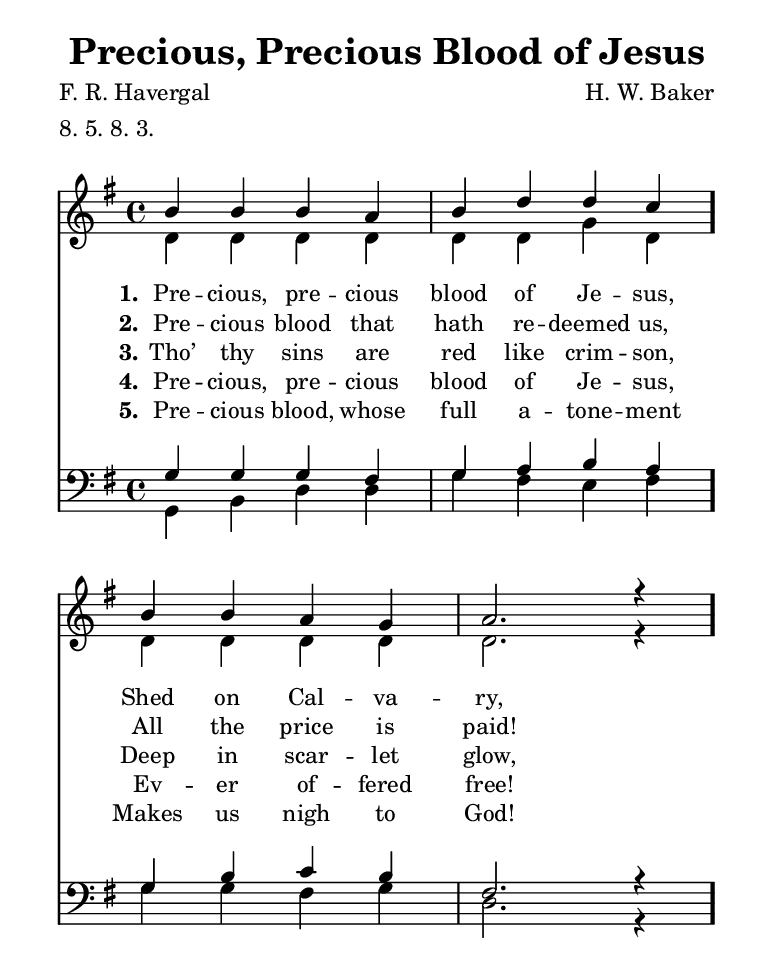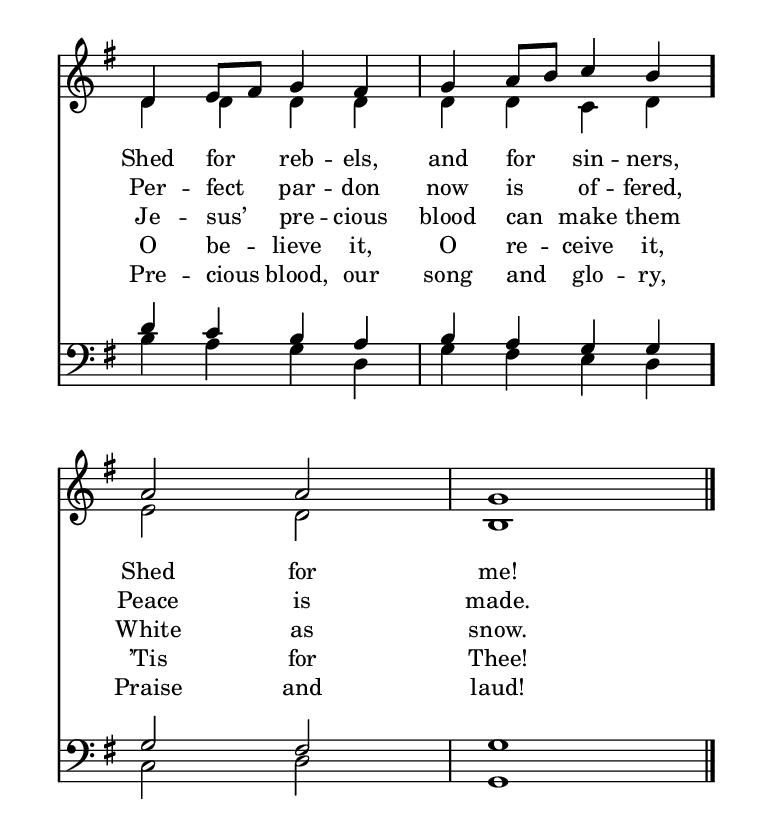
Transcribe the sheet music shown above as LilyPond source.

\include "common/global.ily"
\paper {
  \include "common/paper.ily"
  ragged-bottom = ##t
  ragged-last-bottom = ##t
  systems-per-page = 2
  %page-count = ##f
}

\header{
  hymnnumber = "31"
  title = "Precious, Precious Blood of Jesus"
  tunename = "Stephanos"
  meter = "8. 5. 8. 3."
  poet = "F. R. Havergal"
  composer = "H. W. Baker"
  %copyright = ""
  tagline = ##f
}

% for fermata in MIDI
ta = { \tempo 4=90 }
tb = { \tempo 4=45 }

patternAA = { c4 }
patternAB = { c4 c8[ c8] c4 c4 }

patternBA = { c4 c4 c4 c4 | c2. c4 }

patternCA = { c2 c2 | c1 }

global = {
  \include "common/overrides.ily"
  \override Staff.TimeSignature.style = #'()
  \time 4/4
  \override Score.MetronomeMark.transparent = ##t % hide all fermata changes too
  \ta
  \key g \major
  %\partial 4
  \autoBeamOff
}

notesSoprano = {
\global
\relative c'' {

  \changePitch \patternAA { b b b a        | b d d c   }
  \changePitch \patternBA { b b a g        | a r       }
  \changePitch \patternAB { d, e fis g fis | g a b c b }
  \changePitch \patternCA { a a            | g         }

  \bar "|."

}
}

notesAlto = {
\global
\relative e' {

  \changePitch \patternAA { d d d d | d d g d }
  \changePitch \patternBA { d d d d | d r     }
  \changePitch \patternAA { d d d d | d d c d }
  \changePitch \patternCA { e d     | b       }

}
}

notesTenor = {
\global
\relative a {

  \changePitch \patternAA { g g g fis | g a b a }
  \changePitch \patternBA { g b c b   | fis r   }
  \changePitch \patternAA { d' c b a  | b a g g }
  \changePitch \patternCA { g fis     | g       }

}
}

notesBass = {
\global
\relative f, {

  \changePitch \patternAA { g b d d   | g fis e fis }
  \changePitch \patternBA { g g fis g | d r         }
  \changePitch \patternAA { b' a g d  | g fis e d   }
  \changePitch \patternCA { c d       | g,          }

}
}

wordsA = \lyricmode {
\set stanza = "1."

Pre -- cious, pre -- cious blood of Je -- sus, \bar "."
Shed on Cal -- va -- ry, \bar "." \break
Shed for reb -- els, and for sin -- ners, \bar "."
Shed for me! \bar "." \break

}

wordsB = \lyricmode {
\set stanza = "2."

Pre -- cious blood that hath re -- deemed us,
All the price is paid!
Per -- fect par -- don now is of -- fered,
Peace is made.

}

wordsC = \lyricmode {
\set stanza = "3."

Tho’ thy sins are red like crim -- son,
Deep in scar -- let glow,
Je -- sus’ pre -- cious blood can make them
White as snow.

}

wordsD = \lyricmode {
\set stanza = "4."

Pre -- cious, pre -- cious blood of Je -- sus,
Ev -- er of -- fered free!
O be -- lieve it, O re -- ceive it,
’Tis for Thee! % XXX the capitalised Thee exists in the original, but is possibly not intended

}

wordsE = \lyricmode {
\set stanza = "5."

Pre -- cious blood, whose full a -- tone -- ment
Makes us nigh to God!
Pre -- cious blood, our song and glo -- ry,
Praise and laud!

}

\score {
  \context ChoirStaff <<
    \context Staff = upper <<
      \set ChoirStaff.systemStartDelimiter = #'SystemStartBar
      \context Voice  = sopranos { \voiceOne << \notesSoprano >> }
      \context Voice  = altos { \voiceTwo << \notesAlto >> }
      \context Lyrics = one   \lyricsto sopranos \wordsA
      \context Lyrics = two   \lyricsto sopranos \wordsB
      \context Lyrics = three \lyricsto sopranos \wordsC
      \context Lyrics = four  \lyricsto sopranos \wordsD
      \context Lyrics = five  \lyricsto sopranos \wordsE
    >>
    \context Staff = men <<
      \clef bass
      \context Voice  = tenors { \voiceOne << \notesTenor >> }
      \context Voice  = basses { \voiceTwo << \notesBass >> }
    >>
  >>
  \layout {
    \include "common/layout.ily"
  }
  \midi{
    \include "common/midi.ily"
  }
}

\version "2.18.0"  % necessary for upgrading to future LilyPond versions.

% vi:set et ts=2 sw=2 ai nocindent syntax=lilypond
